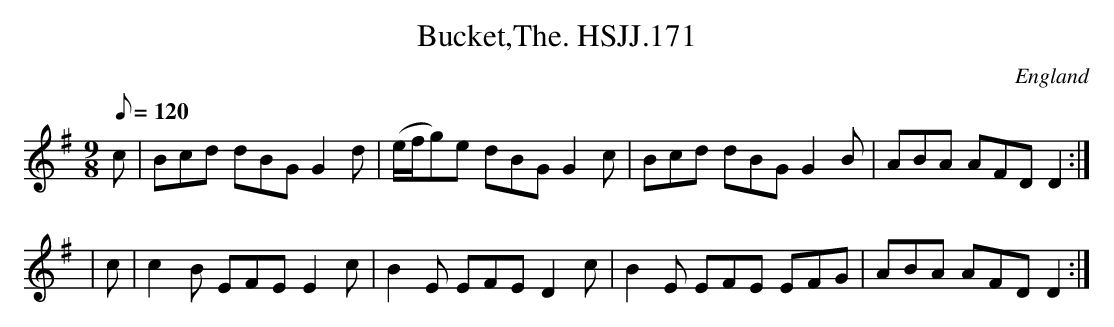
X:1
T:Bucket,The. HSJJ.171
M:9/8
L:1/8
Q:120
O:England
K:G
c|Bcd dBGG2d|(e/f/g)e dBGG2c|Bcd dBGG2B|ABA AFDD2:|!
|;c|c2B EFEE2c|B2E EFED2c|B2E EFE EFG|ABA AFDD2:|]
